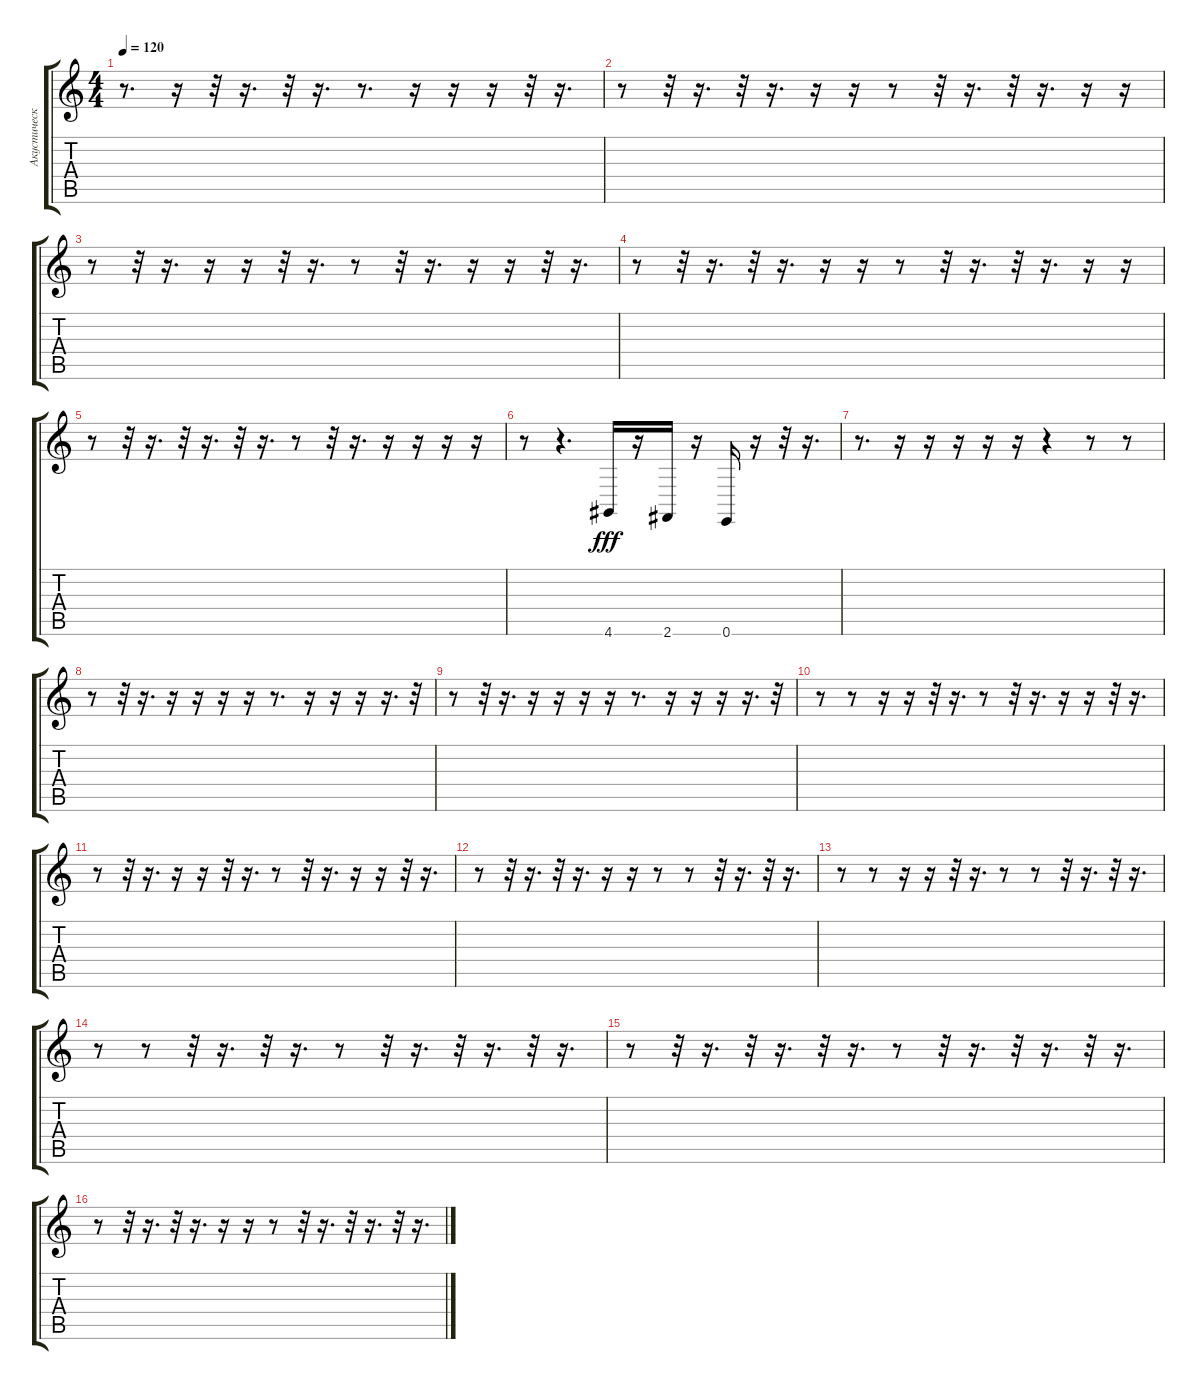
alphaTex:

\track ("Акустический Гранд Роял" "Акустическ") {instrument acousticgrandpiano}
\staff {score tabs}
\tuning (E4 B3 G3 D3 A2 E2) {hide}
\ts (4 4)
\tempo 120
\clef g2
\ks c
r.8{d dy fff} r.16 r.32 r.16{d} r.32 r.16{d} r.8{d} r.16 r.16 r.16 r.32 r.16{d} |
r.8 r.32 r.16{d} r.32 r.16{d} r.16 r.16 r.8 r.32 r.16{d} r.32 r.16{d} r.16 r.16 |
r.8 r.32 r.16{d} r.16 r.16 r.32 r.16{d} r.8 r.32 r.16{d} r.16 r.16 r.32 r.16{d} |
r.8 r.32 r.16{d} r.32 r.16{d} r.16 r.16 r.8 r.32 r.16{d} r.32 r.16{d} r.16 r.16 |
r.8 r.32 r.16{d} r.32 r.16{d} r.32 r.16{d} r.8 r.32 r.16{d} r.16 r.16 r.16 r.16 |
r.8 r.4{d} 4.6.16 r.16 2.6.16 r.16 0.6.16 r.16 r.32 r.16{d} |
r.8{d} r.16 r.16 r.16 r.16 r.16 r.4 r.8 r.8 |
r.8 r.32 r.16{d} r.16 r.16 r.16 r.16 r.8{d} r.16 r.16 r.16 r.16{d} r.32 |
r.8 r.32 r.16{d} r.16 r.16 r.16 r.16 r.8{d} r.16 r.16 r.16 r.16{d} r.32 |
r.8 r.8 r.16 r.16 r.32 r.16{d} r.8 r.32 r.16{d} r.16 r.16 r.32 r.16{d} |
r.8 r.32 r.16{d} r.16 r.16 r.32 r.16{d} r.8 r.32 r.16{d} r.16 r.16 r.32 r.16{d} |
r.8 r.32 r.16{d} r.32 r.16{d} r.16 r.16 r.8 r.8 r.32 r.16{d} r.32 r.16{d} |
r.8 r.8 r.16 r.16 r.32 r.16{d} r.8 r.8 r.32 r.16{d} r.32 r.16{d} |
r.8 r.8 r.32 r.16{d} r.32 r.16{d} r.8 r.32 r.16{d} r.32 r.16{d} r.32 r.16{d} |
r.8 r.32 r.16{d} r.32 r.16{d} r.32 r.16{d} r.8 r.32 r.16{d} r.32 r.16{d} r.32 r.16{d} |
r.8 r.32 r.16{d} r.32 r.16{d} r.16 r.16 r.8 r.32 r.16{d} r.32 r.16{d} r.32 r.16{d}
